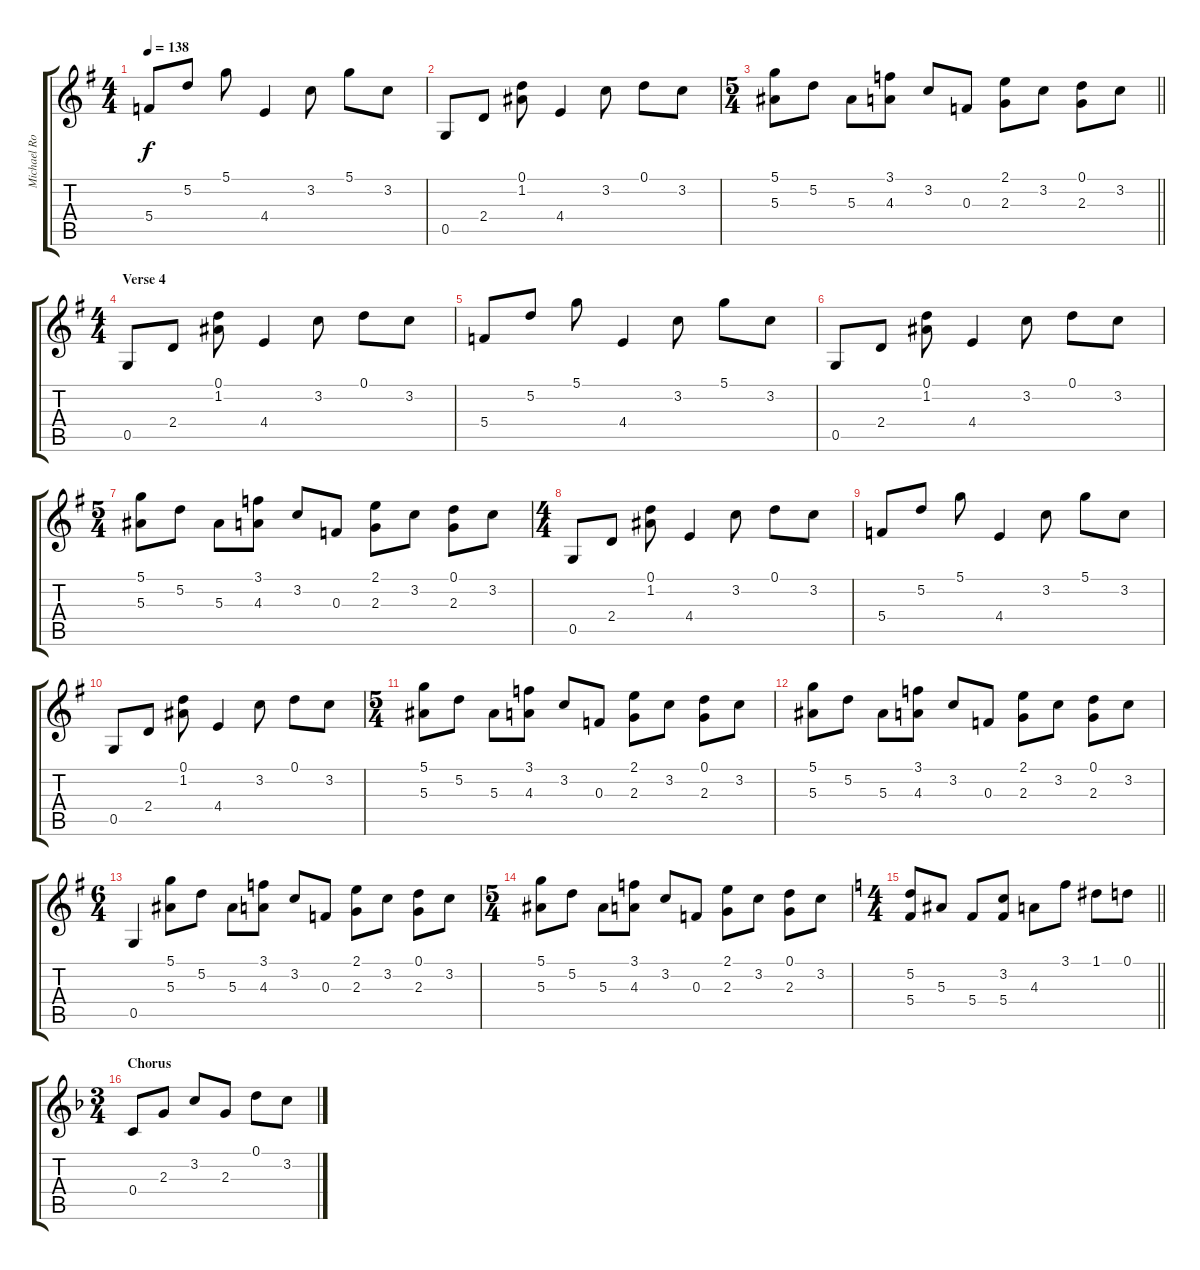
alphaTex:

\track ("Michael Romeo (clean guitar)" "Michael Ro") {instrument acousticguitarsteel}
\staff {score tabs}
\tuning (D4 A3 F3 C3 G2 D2) {hide}
\ts (4 4)
\tempo 138
\clef g2
\ks eminor
5.4.8{dy f} 5.2.8 5.1.8 4.4.4 3.2.8 5.1.8 3.2.8 |
0.5.8 2.4.8 (0.1 1.2).8 4.4.4 3.2.8 0.1.8 3.2.8 |
\ts (5 4)
\barLineRight lightlight
(5.1 5.3).8 5.2.8 5.3.8 (3.1 4.3).8 3.2.8 0.3.8 (2.1 2.3).8 3.2.8 (0.1 2.3).8 3.2.8 |
\ts (4 4)
\section ("" "Verse 4")
0.5.8 2.4.8 (0.1 1.2).8 4.4.4 3.2.8 0.1.8 3.2.8 |
5.4.8 5.2.8 5.1.8 4.4.4 3.2.8 5.1.8 3.2.8 |
0.5.8 2.4.8 (0.1 1.2).8 4.4.4 3.2.8 0.1.8 3.2.8 |
\ts (5 4)
(5.1 5.3).8 5.2.8 5.3.8 (3.1 4.3).8 3.2.8 0.3.8 (2.1 2.3).8 3.2.8 (0.1 2.3).8 3.2.8 |
\ts (4 4)
0.5.8 2.4.8 (0.1 1.2).8 4.4.4 3.2.8 0.1.8 3.2.8 |
5.4.8 5.2.8 5.1.8 4.4.4 3.2.8 5.1.8 3.2.8 |
0.5.8 2.4.8 (0.1 1.2).8 4.4.4 3.2.8 0.1.8 3.2.8 |
\ts (5 4)
(5.1 5.3).8 5.2.8 5.3.8 (3.1 4.3).8 3.2.8 0.3.8 (2.1 2.3).8 3.2.8 (0.1 2.3).8 3.2.8 |
(5.1 5.3).8 5.2.8 5.3.8 (3.1 4.3).8 3.2.8 0.3.8 (2.1 2.3).8 3.2.8 (0.1 2.3).8 3.2.8 |
\ts (6 4)
0.5.4 (5.1 5.3).8 5.2.8 5.3.8 (3.1 4.3).8 3.2.8 0.3.8 (2.1 2.3).8 3.2.8 (0.1 2.3).8 3.2.8 |
\ts (5 4)
(5.1 5.3).8 5.2.8 5.3.8 (3.1 4.3).8 3.2.8 0.3.8 (2.1 2.3).8 3.2.8 (0.1 2.3).8 3.2.8 |
\ts (4 4)
\barLineRight lightlight
\ks aminor
(5.2 5.4).8 5.3.8 5.4.8 (3.2 5.4).8 4.3.8 3.1.8 1.1.8 0.1.8 |
\ts (3 4)
\section ("" "Chorus")
\ks dminor
0.4.8 2.3.8 3.2.8 2.3.8 0.1.8 3.2.8
